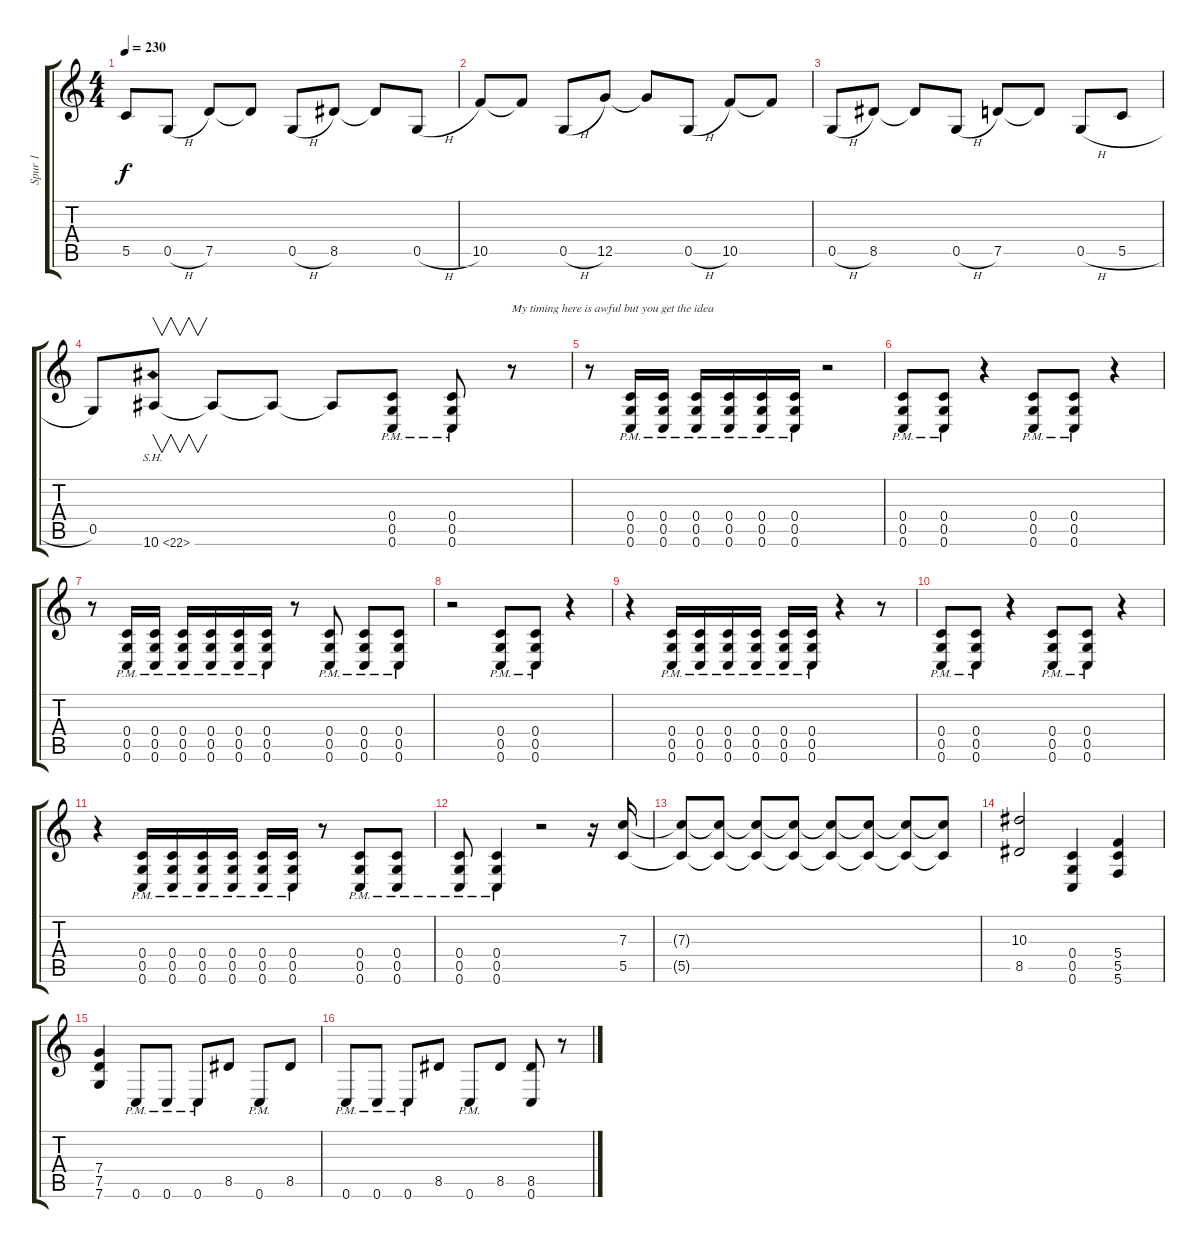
\track ("Spur 1" "Spur 1") {instrument distortionguitar}
\staff {score tabs}
\tuning (D4 A3 F3 C3 G2 C2) {hide}
\ts (4 4)
\tempo 230
\clef g2
\ks c
5.5.8{dy f} 0.5{h}.8 7.5.8 7.5{t}.8 0.5{h}.8 8.5.8 8.5{t}.8 0.5{h}.8 |
10.5.8 10.5{t}.8 0.5{h}.8 12.5.8 12.5{t}.8 0.5{h}.8 10.5.8 10.5{t}.8 |
0.5{h}.8 8.5.8 8.5{t}.8 0.5{h}.8 7.5.8 7.5{t}.8 0.5{h}.8 5.5{h}.8 |
0.5.8 10.6{sh 12}.8{v} 10.6{t}.8 10.6{t}.8 10.6{t}.8 (0.4{pm} 0.5{pm} 0.6{pm}).8 (0.4{pm} 0.5{pm} 0.6{pm}).8 r.8{txt "My timing here is awful but you get the idea"} |
r.8 (0.4{pm} 0.5{pm} 0.6{pm}).16 (0.4{pm} 0.5{pm} 0.6{pm}).16 (0.4{pm} 0.5{pm} 0.6{pm}).16 (0.4{pm} 0.5{pm} 0.6{pm}).16 (0.4{pm} 0.5{pm} 0.6{pm}).16 (0.4{pm} 0.5{pm} 0.6{pm}).16 r.2 |
(0.4{pm} 0.5{pm} 0.6{pm}).8 (0.4{pm} 0.5{pm} 0.6{pm}).8 r.4 (0.4{pm} 0.5{pm} 0.6{pm}).8 (0.4{pm} 0.5{pm} 0.6{pm}).8 r.4 |
r.8 (0.4{pm} 0.5{pm} 0.6{pm}).16 (0.4{pm} 0.5{pm} 0.6{pm}).16 (0.4{pm} 0.5{pm} 0.6{pm}).16 (0.4{pm} 0.5{pm} 0.6{pm}).16 (0.4{pm} 0.5{pm} 0.6{pm}).16 (0.4{pm} 0.5{pm} 0.6{pm}).16 r.8 (0.4{pm} 0.5{pm} 0.6{pm}).8 (0.4{pm} 0.5{pm} 0.6{pm}).8 (0.4{pm} 0.5{pm} 0.6{pm}).8 |
r.2 (0.4{pm} 0.5{pm} 0.6{pm}).8 (0.4{pm} 0.5{pm} 0.6{pm}).8 r.4 |
r.4 (0.4{pm} 0.5{pm} 0.6{pm}).16 (0.4{pm} 0.5{pm} 0.6{pm}).16 (0.4{pm} 0.5{pm} 0.6{pm}).16 (0.4{pm} 0.5{pm} 0.6{pm}).16 (0.4{pm} 0.5{pm} 0.6{pm}).16 (0.4{pm} 0.5{pm} 0.6{pm}).16 r.4 r.8 |
(0.4{pm} 0.5{pm} 0.6{pm}).8 (0.4{pm} 0.5{pm} 0.6{pm}).8 r.4 (0.4{pm} 0.5{pm} 0.6{pm}).8 (0.4{pm} 0.5{pm} 0.6{pm}).8 r.4 |
r.4 (0.4{pm} 0.5{pm} 0.6{pm}).16 (0.4{pm} 0.5{pm} 0.6{pm}).16 (0.4{pm} 0.5{pm} 0.6{pm}).16 (0.4{pm} 0.5{pm} 0.6{pm}).16 (0.4{pm} 0.5{pm} 0.6{pm}).16 (0.4{pm} 0.5{pm} 0.6{pm}).16 r.8 (0.4{pm} 0.5{pm} 0.6{pm}).8 (0.4{pm} 0.5{pm} 0.6{pm}).8 |
(0.4{pm} 0.5{pm} 0.6{pm}).8 (0.4{pm} 0.5{pm} 0.6{pm}).4 r.2 r.16 (7.3 5.5).16 |
(7.3{t} 5.5{t}).8 (7.3{t} 5.5{t}).8 (7.3{t} 5.5{t}).8 (7.3{t} 5.5{t}).8 (7.3{t} 5.5{t}).8 (7.3{t} 5.5{t}).8 (7.3{t} 5.5{t}).8 (7.3{t} 5.5{t}).8 |
(10.3 8.5).2 (0.4 0.5 0.6).4 (5.4 5.5 5.6).4 |
(7.4 7.5 7.6).4 0.6{pm}.8 0.6{pm}.8 0.6{pm}.8 8.5.8 0.6{pm}.8 8.5.8 |
0.6{pm}.8 0.6{pm}.8 0.6{pm}.8 8.5.8 0.6{pm}.8 8.5.8 (8.5 0.6).8 r.8
